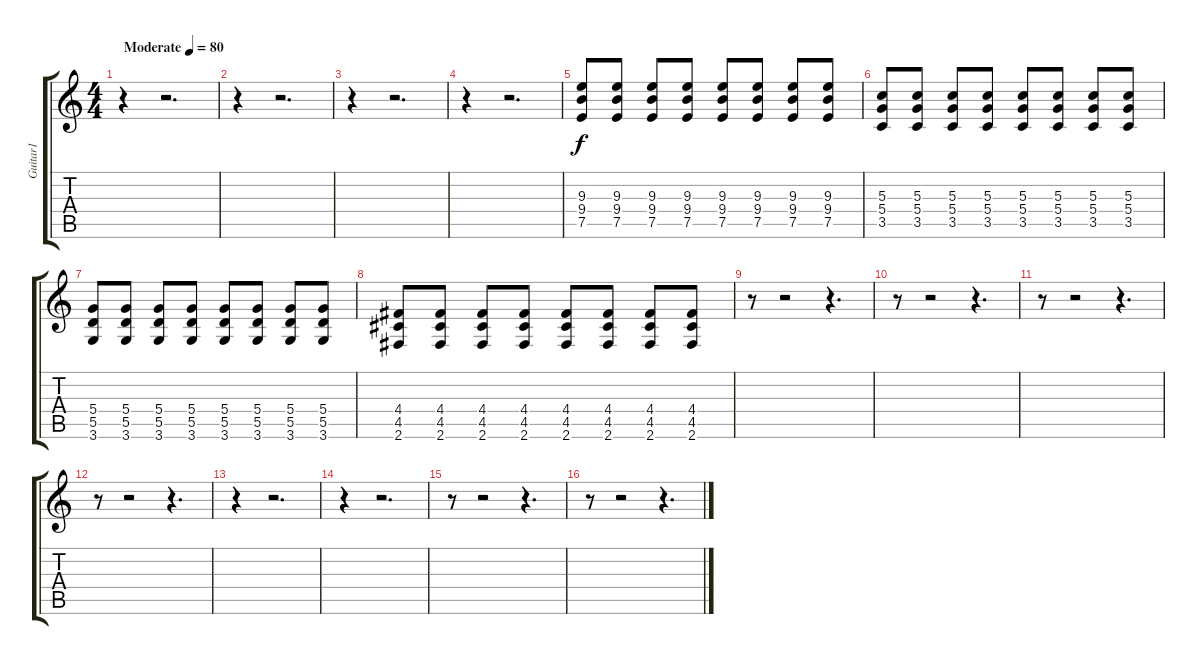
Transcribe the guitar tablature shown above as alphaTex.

\track ("Guitar1" "Guitar1") {instrument distortionguitar}
\staff {score tabs}
\tuning (E4 B3 G3 D3 A2 E2) {hide}
\ts (4 4)
\tempo (80 "Moderate")
\clef g2
\ks c
r.4{dy f instrument distortionguitar} r.2{d} |
r.4 r.2{d} |
r.4 r.2{d} |
r.4 r.2{d} |
(9.3 9.4 7.5).8 (9.3 9.4 7.5).8 (9.3 9.4 7.5).8 (9.3 9.4 7.5).8 (9.3 9.4 7.5).8 (9.3 9.4 7.5).8 (9.3 9.4 7.5).8 (9.3 9.4 7.5).8 |
(5.3 5.4 3.5).8 (5.3 5.4 3.5).8 (5.3 5.4 3.5).8 (5.3 5.4 3.5).8 (5.3 5.4 3.5).8 (5.3 5.4 3.5).8 (5.3 5.4 3.5).8 (5.3 5.4 3.5).8 |
(5.4 5.5 3.6).8 (5.4 5.5 3.6).8 (5.4 5.5 3.6).8 (5.4 5.5 3.6).8 (5.4 5.5 3.6).8 (5.4 5.5 3.6).8 (5.4 5.5 3.6).8 (5.4 5.5 3.6).8 |
(4.4 4.5 2.6).8 (4.4 4.5 2.6).8 (4.4 4.5 2.6).8 (4.4 4.5 2.6).8 (4.4 4.5 2.6).8 (4.4 4.5 2.6).8 (4.4 4.5 2.6).8 (4.4 4.5 2.6).8 |
r.8 r.2 r.4{d} |
r.8 r.2 r.4{d} |
r.8 r.2 r.4{d} |
r.8 r.2 r.4{d} |
r.4 r.2{d} |
r.4 r.2{d} |
r.8 r.2 r.4{d} |
r.8 r.2 r.4{d}
